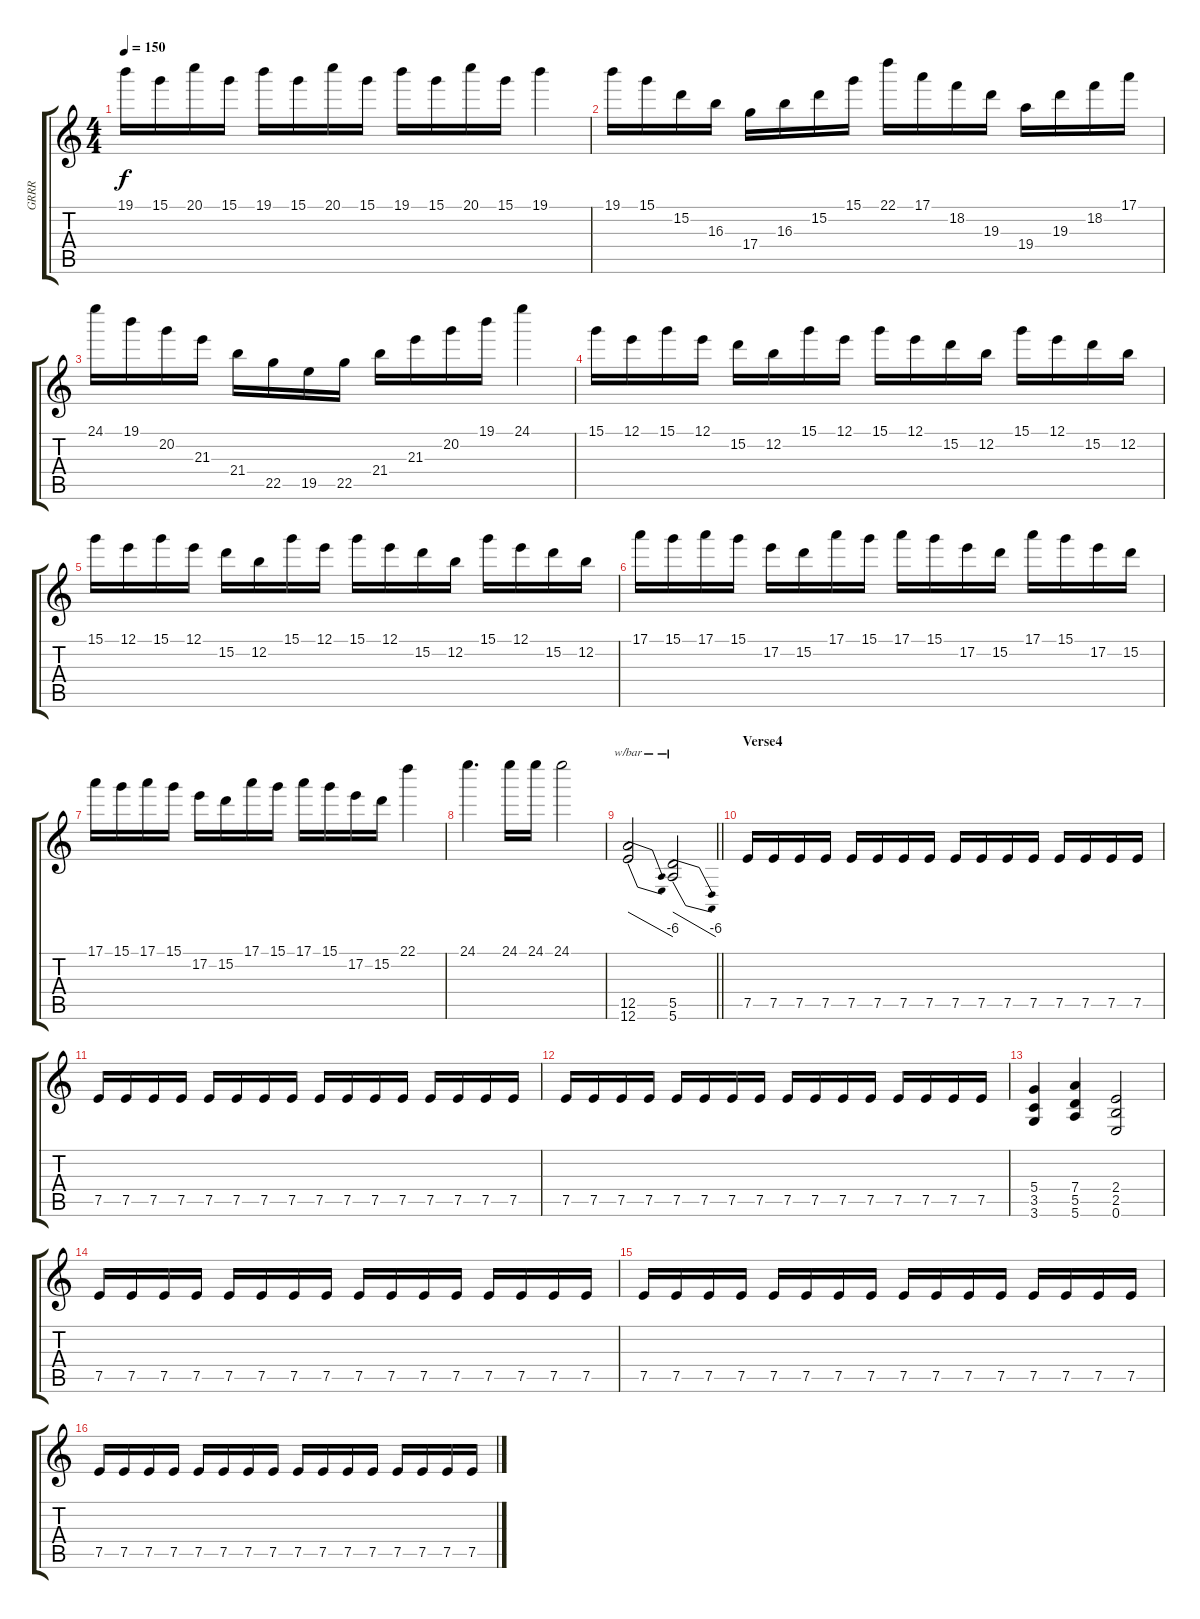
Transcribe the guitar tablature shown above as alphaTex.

\track ("GRRR" "GRRR") {instrument distortionguitar}
\staff {score tabs}
\tuning (E4 B3 G3 D3 A2 E2) {hide}
\ts (4 4)
\tempo 150
\clef g2
\ks c
19.1.16{dy f} 15.1.16 20.1.16 15.1.16 19.1.16 15.1.16 20.1.16 15.1.16 19.1.16 15.1.16 20.1.16 15.1.16 19.1.4 |
19.1.16 15.1.16 15.2.16 16.3.16 17.4.16 16.3.16 15.2.16 15.1.16 22.1.16 17.1.16 18.2.16 19.3.16 19.4.16 19.3.16 18.2.16 17.1.16 |
24.1.16 19.1.16 20.2.16 21.3.16 21.4.16 22.5.16 19.5.16 22.5.16 21.4.16 21.3.16 20.2.16 19.1.16 24.1.4 |
15.1.16 12.1.16 15.1.16 12.1.16 15.2.16 12.2.16 15.1.16 12.1.16 15.1.16 12.1.16 15.2.16 12.2.16 15.1.16 12.1.16 15.2.16 12.2.16 |
15.1.16 12.1.16 15.1.16 12.1.16 15.2.16 12.2.16 15.1.16 12.1.16 15.1.16 12.1.16 15.2.16 12.2.16 15.1.16 12.1.16 15.2.16 12.2.16 |
17.1.16 15.1.16 17.1.16 15.1.16 17.2.16 15.2.16 17.1.16 15.1.16 17.1.16 15.1.16 17.2.16 15.2.16 17.1.16 15.1.16 17.2.16 15.2.16 |
17.1.16 15.1.16 17.1.16 15.1.16 17.2.16 15.2.16 17.1.16 15.1.16 17.1.16 15.1.16 17.2.16 15.2.16 22.1.4 |
24.1.4{d} 24.1.16 24.1.16 24.1.2 |
\barLineRight lightlight
(12.5 12.6).2{tbe (dive default 0 0 60 -24)} (5.5 5.6).2{tbe (dive default 0 0 60 -24)} |
\section ("" "Verse4")
7.5.16 7.5.16 7.5.16 7.5.16 7.5.16 7.5.16 7.5.16 7.5.16 7.5.16 7.5.16 7.5.16 7.5.16 7.5.16 7.5.16 7.5.16 7.5.16 |
7.5.16 7.5.16 7.5.16 7.5.16 7.5.16 7.5.16 7.5.16 7.5.16 7.5.16 7.5.16 7.5.16 7.5.16 7.5.16 7.5.16 7.5.16 7.5.16 |
7.5.16 7.5.16 7.5.16 7.5.16 7.5.16 7.5.16 7.5.16 7.5.16 7.5.16 7.5.16 7.5.16 7.5.16 7.5.16 7.5.16 7.5.16 7.5.16 |
(5.4 3.5 3.6).4 (7.4 5.5 5.6).4 (2.4 2.5 0.6).2 |
7.5.16 7.5.16 7.5.16 7.5.16 7.5.16 7.5.16 7.5.16 7.5.16 7.5.16 7.5.16 7.5.16 7.5.16 7.5.16 7.5.16 7.5.16 7.5.16 |
7.5.16 7.5.16 7.5.16 7.5.16 7.5.16 7.5.16 7.5.16 7.5.16 7.5.16 7.5.16 7.5.16 7.5.16 7.5.16 7.5.16 7.5.16 7.5.16 |
7.5.16 7.5.16 7.5.16 7.5.16 7.5.16 7.5.16 7.5.16 7.5.16 7.5.16 7.5.16 7.5.16 7.5.16 7.5.16 7.5.16 7.5.16 7.5.16
